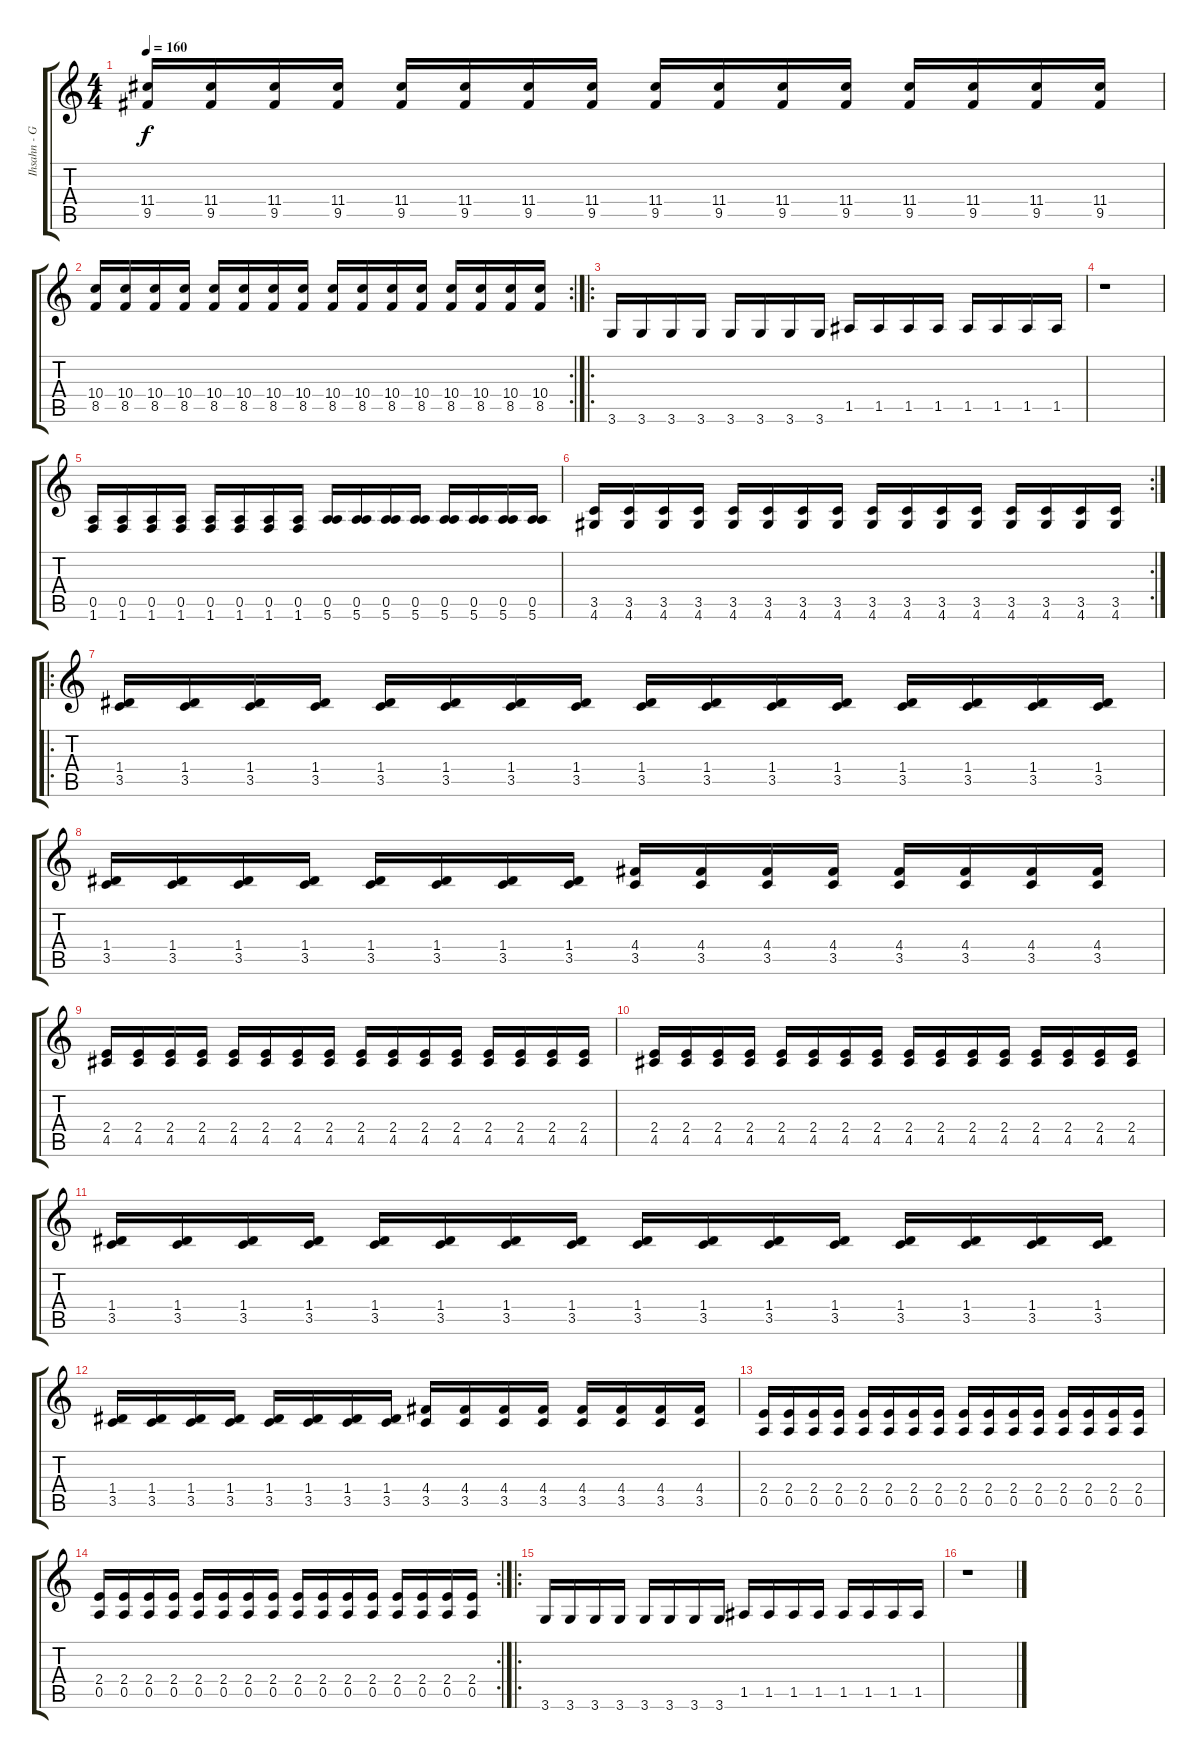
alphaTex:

\track ("Ihsahn - Guitar" "Ihsahn - G") {instrument distortionguitar}
\staff {score tabs}
\tuning (E4 B3 G3 D3 A2 E2) {hide}
\ts (4 4)
\tempo 160
\clef g2
\ks c
(11.4 9.5).16{dy f} (11.4 9.5).16 (11.4 9.5).16 (11.4 9.5).16 (11.4 9.5).16 (11.4 9.5).16 (11.4 9.5).16 (11.4 9.5).16 (11.4 9.5).16 (11.4 9.5).16 (11.4 9.5).16 (11.4 9.5).16 (11.4 9.5).16 (11.4 9.5).16 (11.4 9.5).16 (11.4 9.5).16 |
\rc 2
(10.4 8.5).16 (10.4 8.5).16 (10.4 8.5).16 (10.4 8.5).16 (10.4 8.5).16 (10.4 8.5).16 (10.4 8.5).16 (10.4 8.5).16 (10.4 8.5).16 (10.4 8.5).16 (10.4 8.5).16 (10.4 8.5).16 (10.4 8.5).16 (10.4 8.5).16 (10.4 8.5).16 (10.4 8.5).16 |
\ro
3.6.16 3.6.16 3.6.16 3.6.16 3.6.16 3.6.16 3.6.16 3.6.16 1.5.16 1.5.16 1.5.16 1.5.16 1.5.16 1.5.16 1.5.16 1.5.16 |
r.1 |
(0.5 1.6).16 (0.5 1.6).16 (0.5 1.6).16 (0.5 1.6).16 (0.5 1.6).16 (0.5 1.6).16 (0.5 1.6).16 (0.5 1.6).16 (0.5 5.6).16 (0.5 5.6).16 (0.5 5.6).16 (0.5 5.6).16 (0.5 5.6).16 (0.5 5.6).16 (0.5 5.6).16 (0.5 5.6).16 |
\rc 2
(3.5 4.6).16 (3.5 4.6).16 (3.5 4.6).16 (3.5 4.6).16 (3.5 4.6).16 (3.5 4.6).16 (3.5 4.6).16 (3.5 4.6).16 (3.5 4.6).16 (3.5 4.6).16 (3.5 4.6).16 (3.5 4.6).16 (3.5 4.6).16 (3.5 4.6).16 (3.5 4.6).16 (3.5 4.6).16 |
\ro
(1.4 3.5).16 (1.4 3.5).16 (1.4 3.5).16 (1.4 3.5).16 (1.4 3.5).16 (1.4 3.5).16 (1.4 3.5).16 (1.4 3.5).16 (1.4 3.5).16 (1.4 3.5).16 (1.4 3.5).16 (1.4 3.5).16 (1.4 3.5).16 (1.4 3.5).16 (1.4 3.5).16 (1.4 3.5).16 |
(1.4 3.5).16 (1.4 3.5).16 (1.4 3.5).16 (1.4 3.5).16 (1.4 3.5).16 (1.4 3.5).16 (1.4 3.5).16 (1.4 3.5).16 (4.4 3.5).16 (4.4 3.5).16 (4.4 3.5).16 (4.4 3.5).16 (4.4 3.5).16 (4.4 3.5).16 (4.4 3.5).16 (4.4 3.5).16 |
(2.4 4.5).16 (2.4 4.5).16 (2.4 4.5).16 (2.4 4.5).16 (2.4 4.5).16 (2.4 4.5).16 (2.4 4.5).16 (2.4 4.5).16 (2.4 4.5).16 (2.4 4.5).16 (2.4 4.5).16 (2.4 4.5).16 (2.4 4.5).16 (2.4 4.5).16 (2.4 4.5).16 (2.4 4.5).16 |
(2.4 4.5).16 (2.4 4.5).16 (2.4 4.5).16 (2.4 4.5).16 (2.4 4.5).16 (2.4 4.5).16 (2.4 4.5).16 (2.4 4.5).16 (2.4 4.5).16 (2.4 4.5).16 (2.4 4.5).16 (2.4 4.5).16 (2.4 4.5).16 (2.4 4.5).16 (2.4 4.5).16 (2.4 4.5).16 |
(1.4 3.5).16 (1.4 3.5).16 (1.4 3.5).16 (1.4 3.5).16 (1.4 3.5).16 (1.4 3.5).16 (1.4 3.5).16 (1.4 3.5).16 (1.4 3.5).16 (1.4 3.5).16 (1.4 3.5).16 (1.4 3.5).16 (1.4 3.5).16 (1.4 3.5).16 (1.4 3.5).16 (1.4 3.5).16 |
(1.4 3.5).16 (1.4 3.5).16 (1.4 3.5).16 (1.4 3.5).16 (1.4 3.5).16 (1.4 3.5).16 (1.4 3.5).16 (1.4 3.5).16 (4.4 3.5).16 (4.4 3.5).16 (4.4 3.5).16 (4.4 3.5).16 (4.4 3.5).16 (4.4 3.5).16 (4.4 3.5).16 (4.4 3.5).16 |
(2.4 0.5).16 (2.4 0.5).16 (2.4 0.5).16 (2.4 0.5).16 (2.4 0.5).16 (2.4 0.5).16 (2.4 0.5).16 (2.4 0.5).16 (2.4 0.5).16 (2.4 0.5).16 (2.4 0.5).16 (2.4 0.5).16 (2.4 0.5).16 (2.4 0.5).16 (2.4 0.5).16 (2.4 0.5).16 |
\rc 2
(2.4 0.5).16 (2.4 0.5).16 (2.4 0.5).16 (2.4 0.5).16 (2.4 0.5).16 (2.4 0.5).16 (2.4 0.5).16 (2.4 0.5).16 (2.4 0.5).16 (2.4 0.5).16 (2.4 0.5).16 (2.4 0.5).16 (2.4 0.5).16 (2.4 0.5).16 (2.4 0.5).16 (2.4 0.5).16 |
\ro
3.6.16 3.6.16 3.6.16 3.6.16 3.6.16 3.6.16 3.6.16 3.6.16 1.5.16 1.5.16 1.5.16 1.5.16 1.5.16 1.5.16 1.5.16 1.5.16 |
r.1
